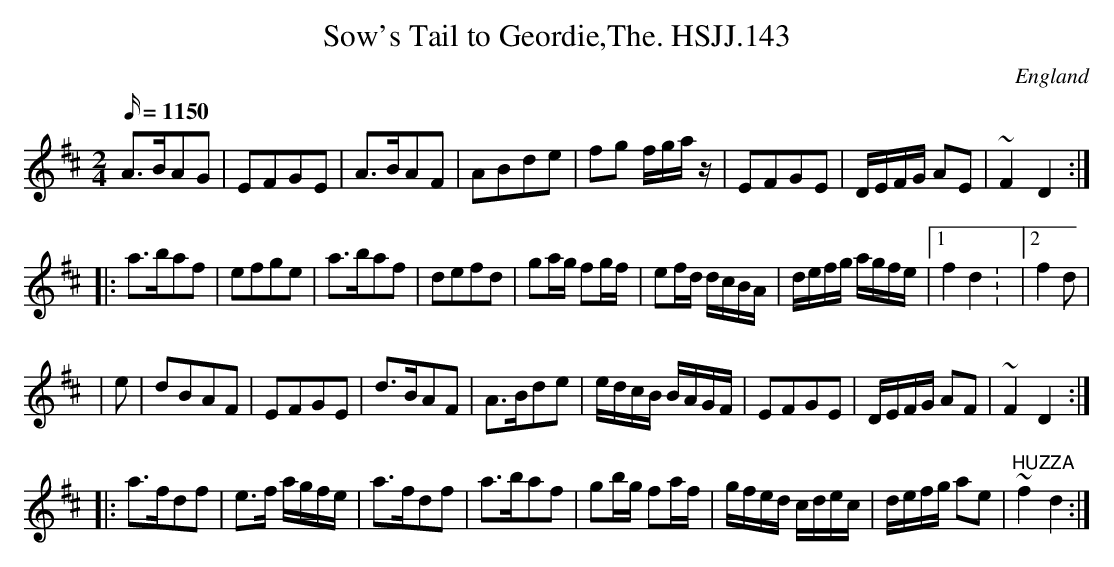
X:1
T:Sow's Tail to Geordie,The. HSJJ.143
M:2/4
L:1/16
Q:1150
O:England
K:D
A3BA2G2|E2F2G2E2|A3BA2F2|A2B2d2e2|f2g2 fgaz|E2F2G2E2|DEFG A2E2|~F4D4:|!
|:a3ba2f2|e2f2g2e2|a3ba2f2|d2e2f2d2|g2ag f2gf|e2fd dcBA|defg agfe|1f4d4:
|2f4d2|!
|e2|d2B2A2F2|E2F2G2E2|d3BA2F2|A3Bd2e2|edcB BAGF|E2F2G2E2|DEFG A2F2|~F4D4
:|!
|:a3fd2f2|e3f agfe|a3fd2f2|a3ba2f2|g2bg f2af|gfed cdec|defg a2e2|"HUZZA"
~f4d4:|]
